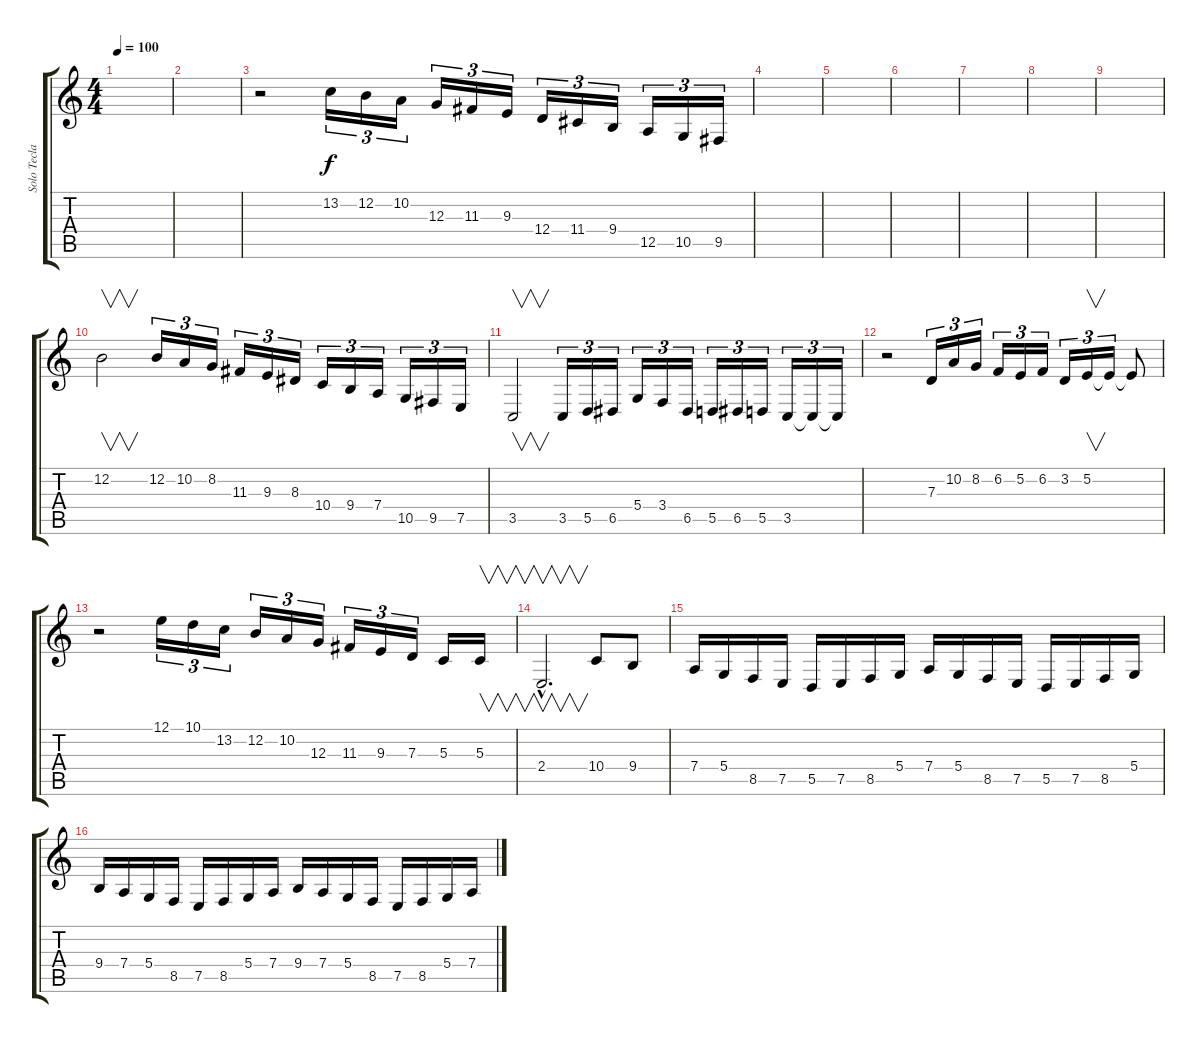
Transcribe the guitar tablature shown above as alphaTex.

\track ("Solo Teclado" "Solo Tecla") {instrument lead1square}
\staff {score tabs}
\tuning (E4 B3 G3 D3 A2 E2) {hide}
\ts (4 4)
\tempo 100
\clef g2
\ks c
|
|
r.2 13.2.16{tu (3 2)} 12.2.16{tu (3 2)} 10.2.16{tu (3 2)} 12.3.16{tu (3 2)} 11.3.16{tu (3 2)} 9.3.16{tu (3 2)} 12.4.16{tu (3 2)} 11.4.16{tu (3 2)} 9.4.16{tu (3 2)} 12.5.16{tu (3 2)} 10.5.16{tu (3 2)} 9.5.16{tu (3 2)} |
|
|
|
|
|
|
12.2.2{v} 12.2.16{tu (3 2)} 10.2.16{tu (3 2)} 8.2.16{tu (3 2)} 11.3.16{tu (3 2)} 9.3.16{tu (3 2)} 8.3.16{tu (3 2)} 10.4.16{tu (3 2)} 9.4.16{tu (3 2)} 7.4.16{tu (3 2)} 10.5.16{tu (3 2)} 9.5.16{tu (3 2)} 7.5.16{tu (3 2)} |
3.5.2{v} 3.5.16{tu (3 2)} 5.5.16{tu (3 2)} 6.5.16{tu (3 2)} 5.4.16{tu (3 2)} 3.4.16{tu (3 2)} 6.5.16{tu (3 2)} 5.5.16{tu (3 2)} 6.5.16{tu (3 2)} 5.5.16{tu (3 2)} 3.5.16{tu (3 2)} 3.5{t}.16{tu (3 2)} 3.5{t}.16{tu (3 2)} |
r.2 7.3.16{tu (3 2)} 10.2.16{tu (3 2)} 8.2.16{tu (3 2)} 6.2.16{tu (3 2)} 5.2.16{tu (3 2)} 6.2.16{tu (3 2)} 3.2.16{tu (3 2)} 5.2.16{v tu (3 2)} 5.2{t}.16{tu (3 2)} 5.2{t}.8 |
r.2 12.1.16{tu (3 2)} 10.1.16{tu (3 2)} 13.2.16{tu (3 2)} 12.2.16{tu (3 2)} 10.2.16{tu (3 2)} 12.3.16{tu (3 2)} 11.3.16{tu (3 2)} 9.3.16{tu (3 2)} 7.3.16{tu (3 2)} 5.3.16 5.3.16{v} |
2.4{hac}.2{v d} 10.4.8 9.4.8 |
7.4.16 5.4.16 8.5.16 7.5.16 5.5.16 7.5.16 8.5.16 5.4.16 7.4.16 5.4.16 8.5.16 7.5.16 5.5.16 7.5.16 8.5.16 5.4.16 |
9.4.16 7.4.16 5.4.16 8.5.16 7.5.16 8.5.16 5.4.16 7.4.16 9.4.16 7.4.16 5.4.16 8.5.16 7.5.16 8.5.16 5.4.16 7.4.16
